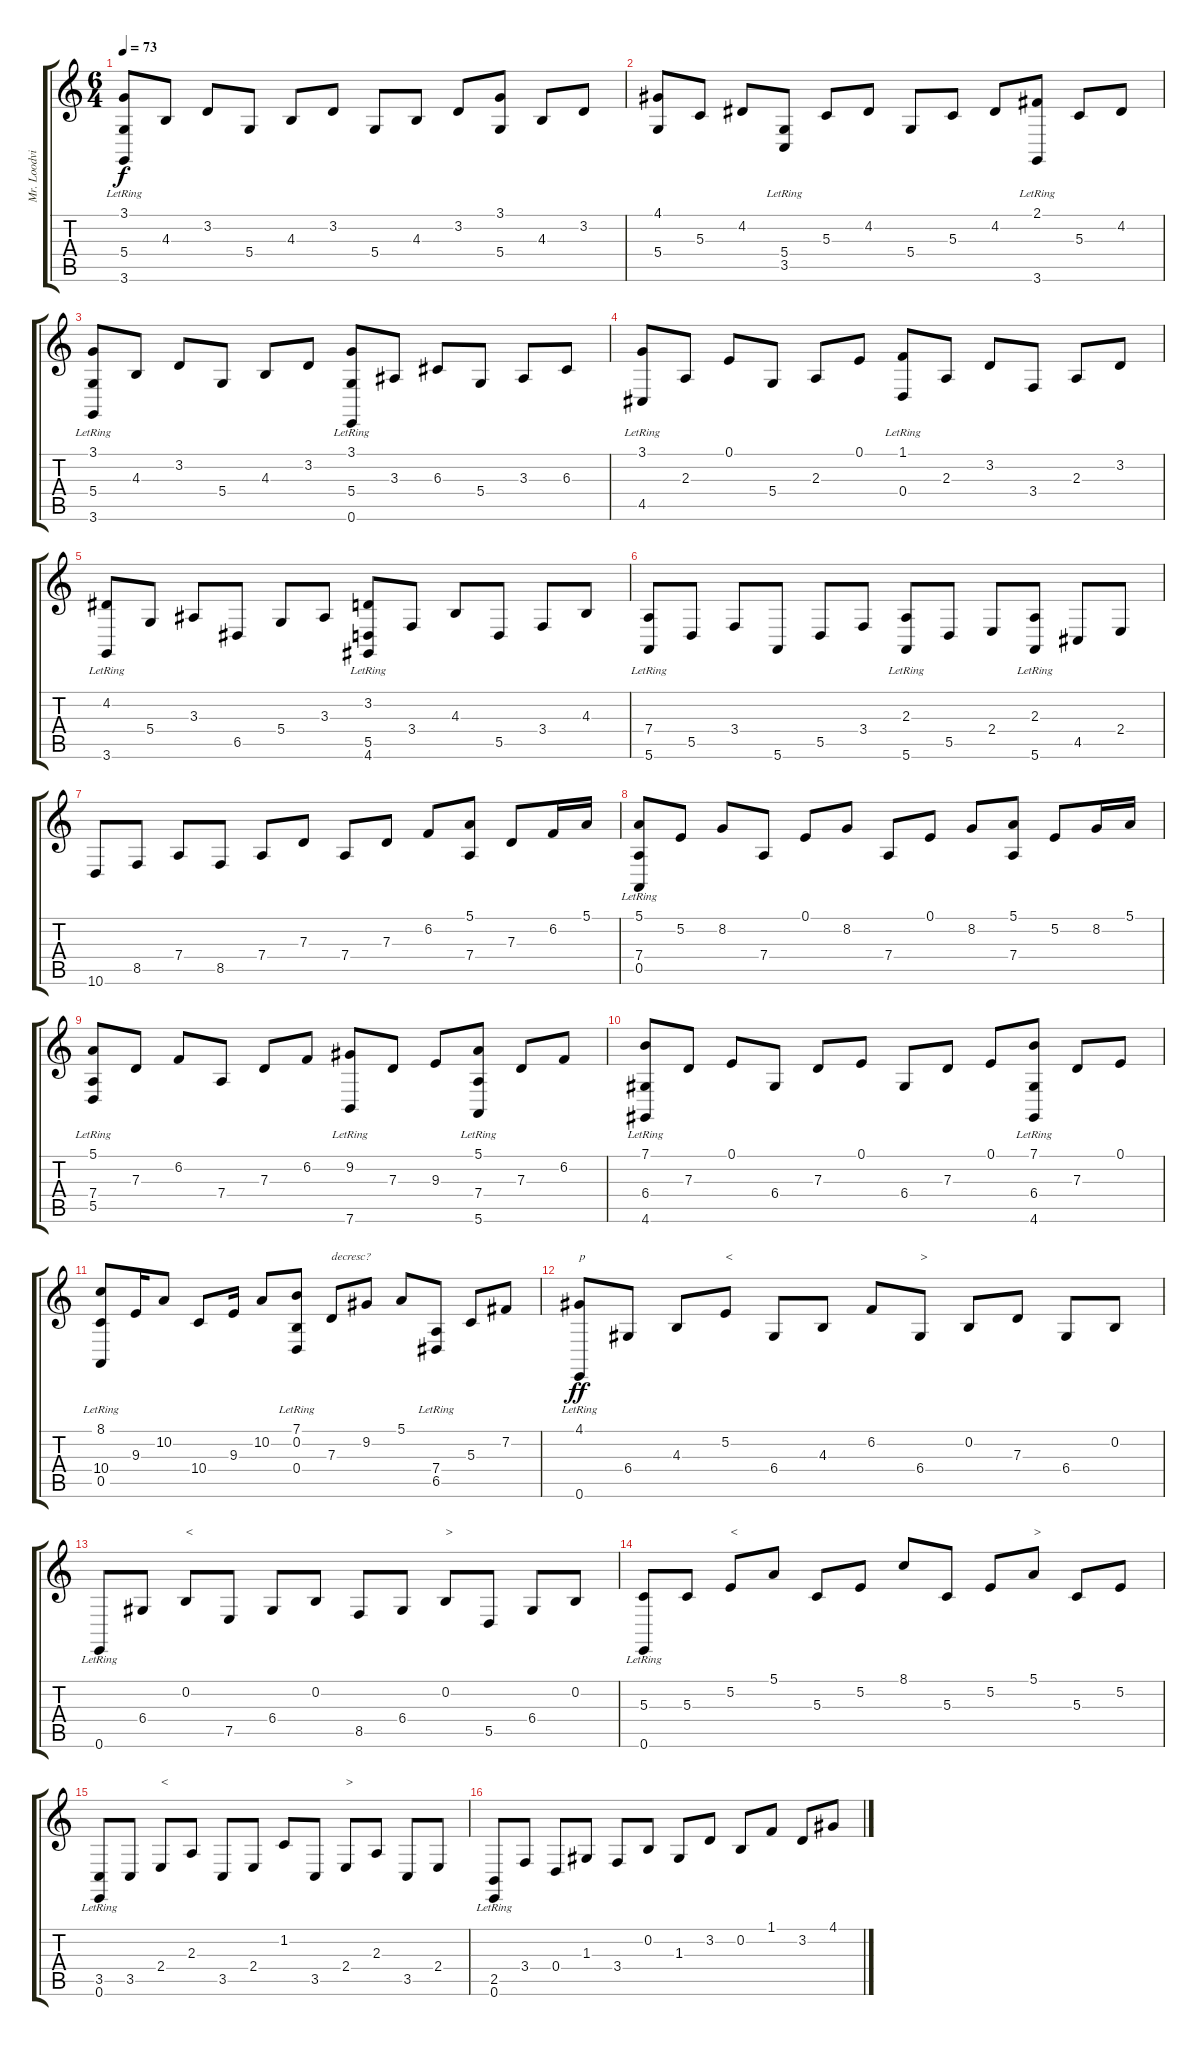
\track ("Mr. Loodvig van Beethoven" "Mr. Loodvi") {instrument acousticgrandpiano}
\staff {score tabs}
\tuning (E4 B3 G3 D3 A2 E2) {hide}
\ts (6 4)
\tempo 73
\clef g2
\ks c
(3.1 5.4 3.6{lr}).8{dy f} 4.3.8 3.2.8 5.4.8 4.3.8 3.2.8 5.4.8 4.3.8 3.2.8 (3.1 5.4).8 4.3.8 3.2.8 |
(4.1 5.4).8 5.3.8 4.2.8 (5.4 3.5{lr}).8 5.3.8 4.2.8 5.4.8 5.3.8 4.2.8 (2.1 3.6{lr}).8 5.3.8 4.2.8 |
(3.1 5.4 3.6{lr}).8 4.3.8 3.2.8 5.4.8 4.3.8 3.2.8 (3.1 5.4 0.6{lr}).8 3.3.8 6.3.8 5.4.8 3.3.8 6.3.8 |
(3.1 4.5{lr}).8 2.3.8 0.1.8 5.4.8 2.3.8 0.1.8 (1.1 0.4{lr}).8 2.3.8 3.2.8 3.4.8 2.3.8 3.2.8 |
(4.2 3.6{lr}).8 5.4.8 3.3.8 6.5.8 5.4.8 3.3.8 (3.2 5.5 4.6{lr}).8 3.4.8 4.3.8 5.5.8 3.4.8 4.3.8 |
(7.4 5.6{lr}).8 5.5.8 3.4.8 5.6.8 5.5.8 3.4.8 (2.3 5.6{lr}).8 5.5.8 2.4.8 (2.3 5.6{lr}).8 4.5.8 2.4.8 |
10.6.8 8.5.8 7.4.8 8.5.8 7.4.8 7.3.8 7.4.8 7.3.8 6.2.8 (5.1 7.4).8 7.3.8 6.2.16 5.1.16 |
(5.1 7.4 0.5{lr}).8 5.2.8 8.2.8 7.4.8 0.1.8 8.2.8 7.4.8 0.1.8 8.2.8 (5.1 7.4).8 5.2.8 8.2.16 5.1.16 |
(5.1 7.4 5.5{lr}).8 7.3.8 6.2.8 7.4.8 7.3.8 6.2.8 (9.2 7.6{lr}).8 7.3.8 9.3.8 (5.1 7.4 5.6{lr}).8 7.3.8 6.2.8 |
(7.1 6.4 4.6{lr}).8 7.3.8 0.1.8 6.4.8 7.3.8 0.1.8 6.4.8 7.3.8 0.1.8 (7.1{lr} 6.4 4.6{lr}).8 7.3.8 0.1.8 |
(8.1 10.4 0.5{lr}).8 9.3.16 10.2.8 10.4.8 9.3.16 10.2.8 (7.1 0.2 0.4{lr}).8 7.3.8{txt "decresc?"} 9.2.8 5.1.8 (7.4 6.5{lr}).8 5.3.8 7.2.8 |
(4.1 0.6{lr}).8{txt "p" dy ff} 6.4.8 4.3.8 5.2.8{txt "<"} 6.4.8 4.3.8 6.2.8 6.4.8{txt ">"} 0.2.8 7.3.8 6.4.8 0.2.8 |
0.6{lr}.8 6.4.8 0.2.8{txt "<"} 7.5.8 6.4.8 0.2.8 8.5.8 6.4.8 0.2.8{txt ">"} 5.5.8 6.4.8 0.2.8 |
(5.3 0.6{lr}).8 5.3.8 5.2.8{txt "<"} 5.1.8 5.3.8 5.2.8 8.1.8 5.3.8 5.2.8 5.1.8{txt ">"} 5.3.8 5.2.8 |
(3.5 0.6{lr}).8 3.5.8 2.4.8{txt "<"} 2.3.8 3.5.8 2.4.8 1.2.8 3.5.8 2.4.8{txt ">"} 2.3.8 3.5.8 2.4.8 |
(2.5 0.6{lr}).8 3.4.8 0.4.8 1.3.8 3.4.8 0.2.8 1.3.8 3.2.8 0.2.8 1.1.8 3.2.8 4.1.8
